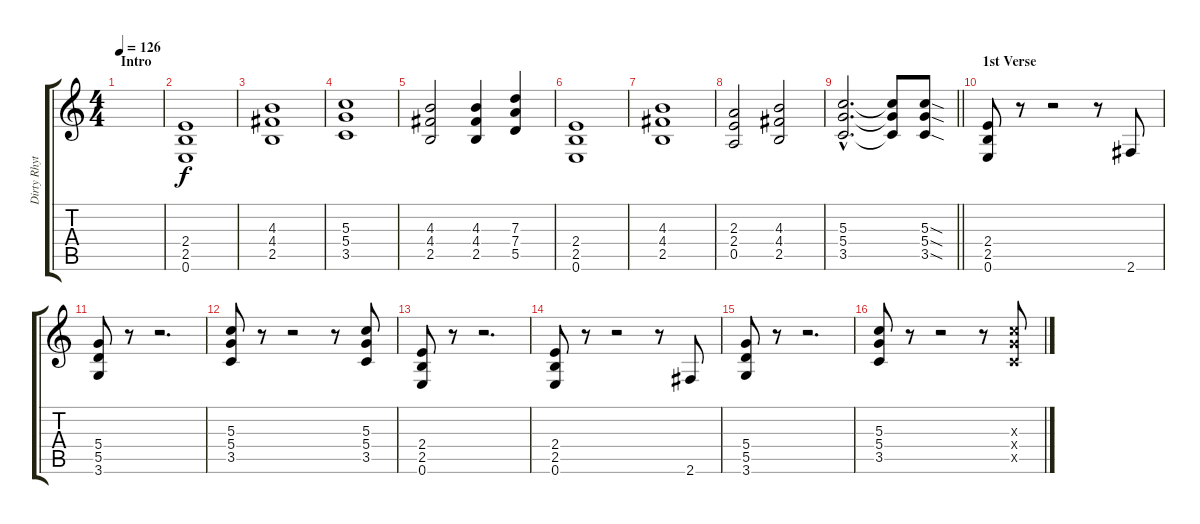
\track ("Dirty Rhythm" "Dirty Rhyt") {instrument overdrivenguitar}
\staff {score tabs}
\tuning (E4 B3 G3 D3 A2 E2) {hide}
\ts (4 4)
\section ("" "Intro")
\tempo 126
\clef g2
\ks c
|
(2.4 2.5 0.6).1 |
(4.3 4.4 2.5).1 |
(5.3 5.4 3.5).1 |
(4.3 4.4 2.5).2 (4.3 4.4 2.5).4 (7.3 7.4 5.5).4 |
(2.4 2.5 0.6).1 |
(4.3 4.4 2.5).1 |
(2.3 2.4 0.5).2 (4.3 4.4 2.5).2 |
\barLineRight lightlight
(5.3{hac} 5.4{hac} 3.5{hac}).2{d} (5.3{t} 5.4{t} 3.5{t}).8 (5.3{sod} 5.4{sod} 3.5{sod}).8 |
\section ("" "1st Verse")
(2.4 2.5 0.6).8 r.8 r.2 r.8 2.6.8 |
(5.4 5.5 3.6).8 r.8 r.2{d} |
(5.3 5.4 3.5).8 r.8 r.2 r.8 (5.3 5.4 3.5).8 |
(2.4 2.5 0.6).8 r.8 r.2{d} |
(2.4 2.5 0.6).8 r.8 r.2 r.8 2.6.8 |
(5.4 5.5 3.6).8 r.8 r.2{d} |
(5.3 5.4 3.5).8 r.8 r.2 r.8 (5.3{x} 5.4{x} 3.5{x}).8
